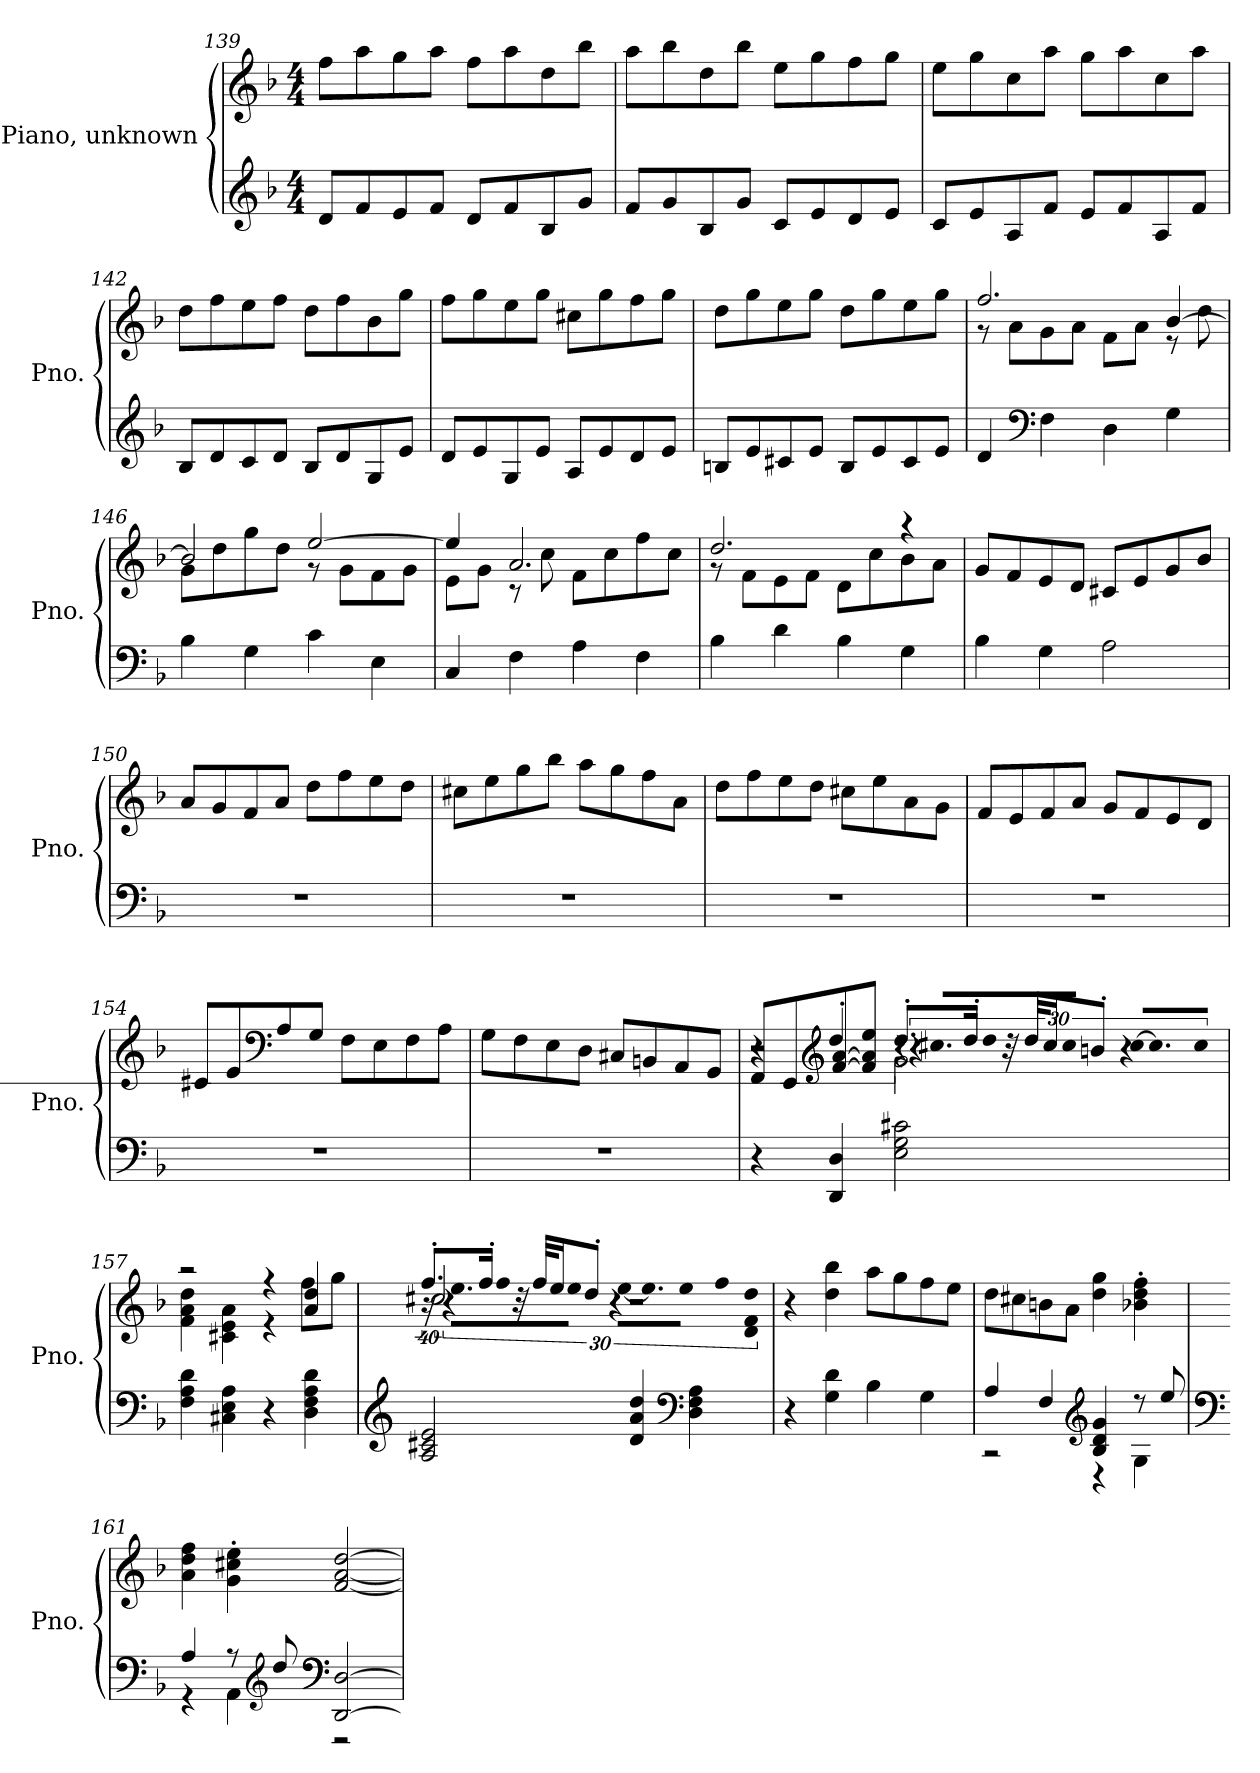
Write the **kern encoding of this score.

**kern	**kern
*part1	*part1
*staff2	*staff1
*I"Piano, unknown	*
*I'Pno.	*
*clefG2	*clefG2
*k[b-]	*k[b-]
*M4/4	*M4/4
=139	=139
8d/L	8ff\L
8f/	8aa\
8e/	8gg\
8f/J	8aa\J
8d/L	8ff\L
8f/	8aa\
8B-/	8dd\
8g/J	8bb-\J
=140	=140
8f/L	8aa\L
8g/	8bb-\
8B-/	8dd\
8g/J	8bb-\J
8c/L	8ee\L
8e/	8gg\
8d/	8ff\
8e/J	8gg\J
=141	=141
8c/L	8ee\L
8e/	8gg\
8A/	8cc\
8f/J	8aa\J
8e/L	8gg\L
8f/	8aa\
8A/	8cc\
8f/J	8aa\J
=142	=142
8B-/L	8dd\L
8d/	8ff\
8c/	8ee\
8d/J	8ff\J
8B-/L	8dd\L
8d/	8ff\
8G/	8b-\
8e/J	8gg\J
!!LO:LB:g=z
=143	=143
8d/L	8ff\L
8e/	8gg\
8G/	8ee\
8e/J	8gg\J
8A/L	8cc#X\L
8e/	8gg\
8d/	8ff\
8e/J	8gg\J
=144	=144
8Bn/L	8dd\L
8e/	8gg\
8c#X/	8ee\
8e/J	8gg\J
8B/L	8dd\L
8e/	8gg\
8c#/	8ee\
8e/J	8gg\J
=145	=145
*	*^
4d/	2.ff/	8r
.	.	8a\L
*clefF4	*	*
4F\	.	8g\
.	.	8a\J
4D\	.	8f\L
.	.	8a\J
4G\	[4b-/	8r
.	.	8dd\
=146	=146	=146
4B-\	2b-/]	8g\L
.	.	8dd\
4G\	.	8gg\
.	.	8dd\J
4c\	[2ee/	8r
.	.	8g\L
4E\	.	8f\
.	.	8g\J
!!LO:LB:g=z	!!
=147	=147	=147
4C/	4ee/]	8e\L
.	.	8g\J
4F\	2.a/	8r
.	.	8cc\
4A\	.	8f\L
.	.	8cc\
4F\	.	8ff\
.	.	8cc\J
=148	=148	=148
4B-\	2.dd/	8r
.	.	8f\L
4d\	.	8e\
.	.	8f\J
4B-\	.	8d\L
.	.	8cc\
4G\	4r	8b-\
.	.	8a\J
*	*v	*v
=149	=149
4B-\	8g/L
.	8f/
4G\	8e/
.	8d/J
2A\	8c#X/L
.	8e/
.	8g/
.	8b-/J
=150	=150
1r	8a/L
.	8g/
.	8f/
.	8a/J
.	8dd\L
.	8ff\
.	8ee\
.	8dd\J
=151	=151
1r	8cc#X\L
.	8ee\
.	8gg\
.	8bb-\J
.	8aa\L
.	8gg\
.	8ff\
.	8a\J
!!LO:LB:g=z
=152	=152
1r	8dd\L
.	8ff\
.	8ee\
.	8dd\J
.	8cc#X\L
.	8ee\
.	8a\
.	8g\J
=153	=153
1r	8f/L
.	8e/
.	8f/
.	8a/J
.	8g/L
.	8f/
.	8e/
.	8d/J
=154	=154
1r	8c#X/L
.	8e/
*	*clefF4
.	8A/
.	8G/J
.	8F\L
.	8E\
.	8F\
.	8A\J
=155	=155
1r	8G\L
.	8F\
.	8E\
.	8D\J
.	8C#X/L
.	8BBn/
.	8AA/
.	8GG/J
!!LO:PB:g=z
=156	=156
*	*^
*	*	*^
4r	4r	2r	8FF/L
.	.	.	8EE/
*	*clefG2	*	*
4DD/ 4D/	4dd'/	.	[8f/ [8a/
.	.	.	8f/] 8a/] 8ee/J
!	!	!	!LO:N:vis=32
2E\ 2G\ 2c#X\	8.dd'/L	2g\	640%23r
!	!	!	!LO:N:vis=64
.	.	.	960%17r
!	!	!	!LO:N:vis=32.
.	.	.	1920%103cc#X/LLL
!	!	!	!LO:N:vis=32
.	.	.	640%23dd/J
!	!	!	!LO:N:vis=16
.	.	.	1920%137cc#/JJ
.	16dd'/Jk	.	.
!	!	!	!LO:N:vis=64
.	.	.	960%17r
!	!	!	!LO:N:vis=64
.	.	.	[960%17cc#/KKKL
.	32r	.	8.cc#/]
.	32dd/KLL	.	.
.	16cc#/J	.	.
.	8bn'/J	.	.
.	.	.	16cc#/Jk
*	*	*v	*v
=157	=157	=157
4F\ 4A\ 4d\	2r	4f\ 4a\ 4dd\
4C#X\ 4E\ 4A\	.	4c#X\ 4e\ 4a\
4r	4r	4r
4D\ 4F\ 4A\ 4d\	4a/ 4dd/	8ff\L
.	.	8gg\J
*	*v	*v
!!LO:LB:g=z
=158	=158
*clefG2	*
*	*^
!	!	!LO:N:vis=32
*	*	*^
2A/ 2c#X/ 2e/	8.ff'/L	640%23r	2cc#X/
!	!	!LO:N:vis=64	!
.	.	960%17r	.
!	!	!LO:N:vis=32.	!
.	.	1920%103ee\LLL	.
!	!	!LO:N:vis=32	!
.	.	640%23ff\J	.
!	!	!LO:N:vis=16	!
.	.	1920%137ee\JJ	.
.	16ff'/Jk	.	.
!	!	!LO:N:vis=64	!
.	.	960%17r	.
!	!	!LO:N:vis=64	!
.	.	[960%17ee\KKKL	.
.	32r	8.ee\]	.
.	32ff/KLL	.	.
.	16ee/J	.	.
.	8dd'/J	.	.
.	.	16ee\Jk	.
4d/ 4a/ 4dd/	2r	4ff\	2r
*clefF4	*	*	*
4D\ 4F\ 4A\	.	4d\ 4f\ 4dd\	.
*	*v	*v	*v
=159	=159
4r	4r
4G\ 4d\	4dd\ 4bb-\
4B-\	8aa\L
.	8gg\
4G\	8ff\
.	8ee\J
=160	=160
*^	*
4A/	2r	8dd\L
.	.	8cc#X\
4F/	.	8bn\
.	.	8a\J
*clefG2	*	*
4B-/ 4d/ 4g/	4r	4dd\ 4gg\
8r	4G\	4b-X\' 4dd\' 4ff\'
8ee/	.	.
!!LO:LB:g=z
=161	=161	=161
*clefF4	*	*
4A/	4r	4a\ 4dd\ 4ff\
8r	4AA\	4g\' 4cc#X\' 4ee\'
*clefG2	*	*
8dd/	.	.
*clefF4	*	*
[2DD/ [2D/	2r	[2f/ [2a/ [2dd/
*v	*v	*
=	=
*-	*-
